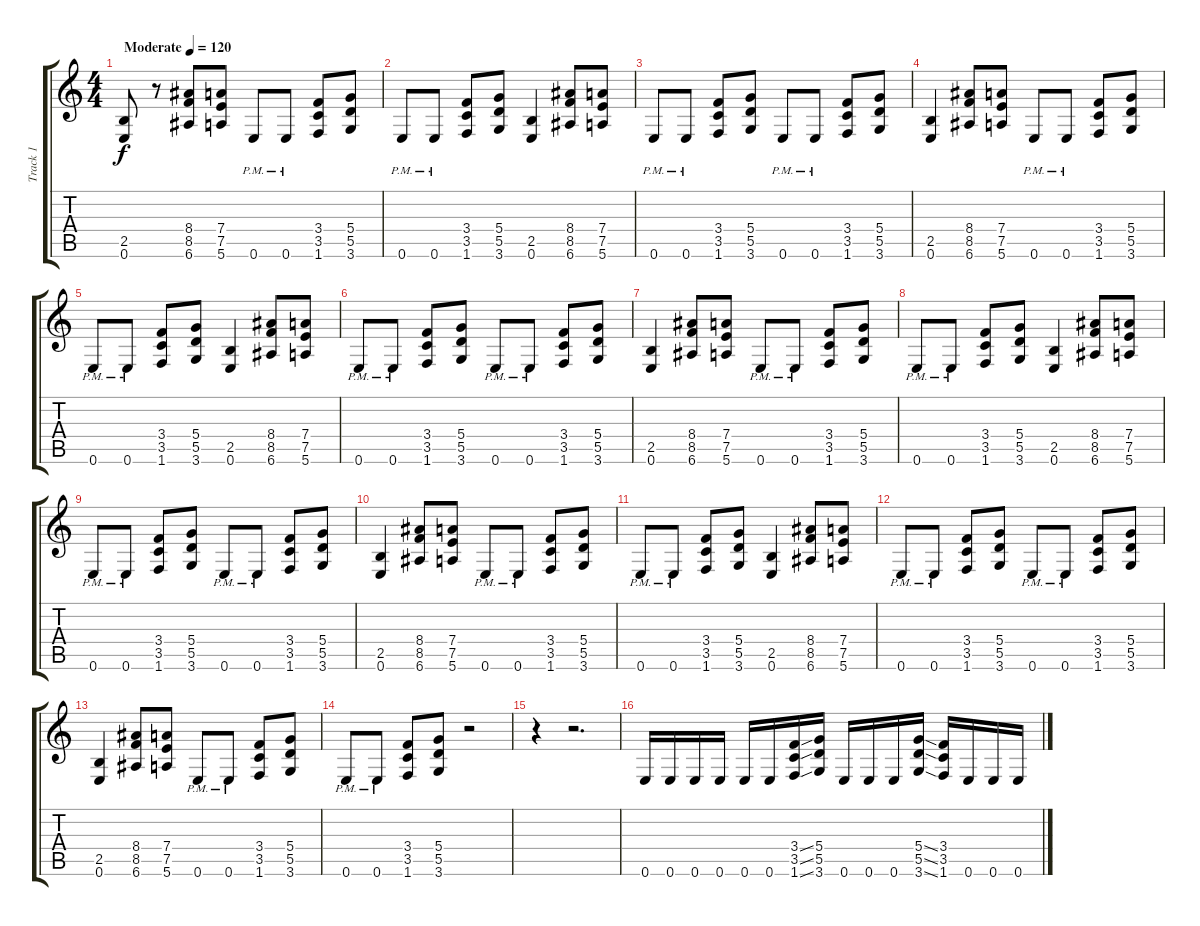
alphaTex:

\track ("Track 1" "Track 1") {instrument distortionguitar}
\staff {score tabs}
\tuning (E4 B3 G3 D3 A2 E2) {hide}
\ts (4 4)
\tempo (120 "Moderate")
\clef g2
\ks c
(2.5 0.6).8{dy f instrument distortionguitar} r.8 (8.4 8.5 6.6).8 (7.4 7.5 5.6).8 0.6{pm}.8 0.6{pm}.8 (3.4 3.5 1.6).8 (5.4 5.5 3.6).8 |
0.6{pm}.8 0.6{pm}.8 (3.4 3.5 1.6).8 (5.4 5.5 3.6).8 (2.5 0.6).4 (8.4 8.5 6.6).8 (7.4 7.5 5.6).8 |
0.6{pm}.8 0.6{pm}.8 (3.4 3.5 1.6).8 (5.4 5.5 3.6).8 0.6{pm}.8 0.6{pm}.8 (3.4 3.5 1.6).8 (5.4 5.5 3.6).8 |
(2.5 0.6).4 (8.4 8.5 6.6).8 (7.4 7.5 5.6).8 0.6{pm}.8 0.6{pm}.8 (3.4 3.5 1.6).8 (5.4 5.5 3.6).8 |
0.6{pm}.8 0.6{pm}.8 (3.4 3.5 1.6).8 (5.4 5.5 3.6).8 (2.5 0.6).4 (8.4 8.5 6.6).8 (7.4 7.5 5.6).8 |
0.6{pm}.8 0.6{pm}.8 (3.4 3.5 1.6).8 (5.4 5.5 3.6).8 0.6{pm}.8 0.6{pm}.8 (3.4 3.5 1.6).8 (5.4 5.5 3.6).8 |
(2.5 0.6).4 (8.4 8.5 6.6).8 (7.4 7.5 5.6).8 0.6{pm}.8 0.6{pm}.8 (3.4 3.5 1.6).8 (5.4 5.5 3.6).8 |
0.6{pm}.8 0.6{pm}.8 (3.4 3.5 1.6).8 (5.4 5.5 3.6).8 (2.5 0.6).4 (8.4 8.5 6.6).8 (7.4 7.5 5.6).8 |
0.6{pm}.8 0.6{pm}.8 (3.4 3.5 1.6).8 (5.4 5.5 3.6).8 0.6{pm}.8 0.6{pm}.8 (3.4 3.5 1.6).8 (5.4 5.5 3.6).8 |
(2.5 0.6).4 (8.4 8.5 6.6).8 (7.4 7.5 5.6).8 0.6{pm}.8 0.6{pm}.8 (3.4 3.5 1.6).8 (5.4 5.5 3.6).8 |
0.6{pm}.8 0.6{pm}.8 (3.4 3.5 1.6).8 (5.4 5.5 3.6).8 (2.5 0.6).4 (8.4 8.5 6.6).8 (7.4 7.5 5.6).8 |
0.6{pm}.8 0.6{pm}.8 (3.4 3.5 1.6).8 (5.4 5.5 3.6).8 0.6{pm}.8 0.6{pm}.8 (3.4 3.5 1.6).8 (5.4 5.5 3.6).8 |
(2.5 0.6).4 (8.4 8.5 6.6).8 (7.4 7.5 5.6).8 0.6{pm}.8 0.6{pm}.8 (3.4 3.5 1.6).8 (5.4 5.5 3.6).8 |
0.6{pm}.8 0.6{pm}.8 (3.4 3.5 1.6).8 (5.4 5.5 3.6).8 r.2 |
r.4 r.2{d} |
0.6.16 0.6.16 0.6.16 0.6.16 0.6.16 0.6.16 (3.4{ss} 3.5{ss} 1.6{ss}).16 (5.4 5.5 3.6).16 0.6.16 0.6.16 0.6.16 (5.4{ss} 5.5{ss} 3.6{ss}).16 (3.4 3.5 1.6).16 0.6.16 0.6.16 0.6.16
